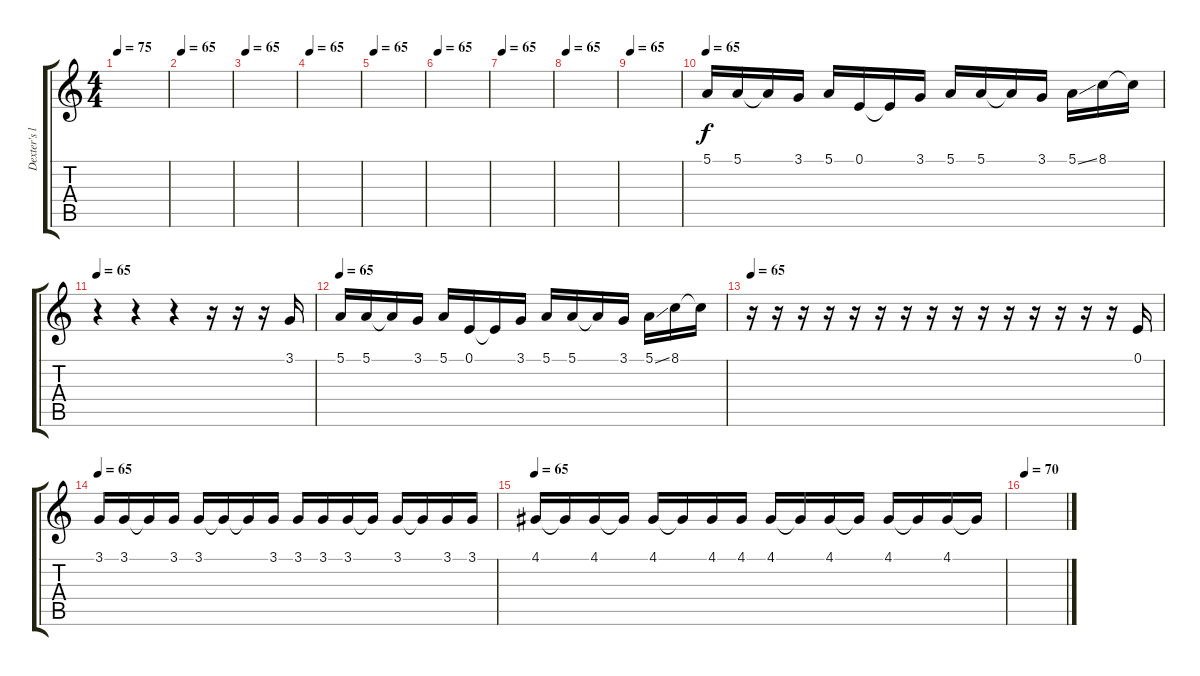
\track ("Dexter's lyrics" "Dexter's l") {instrument oboe}
\staff {score tabs}
\tuning (E4 B3 G3 D3 A2 E2) {hide}
\ts (4 4)
\tempo 75
\tempo 65
\tempo 75
\clef g2
\ks c
|
\tempo 65
|
\tempo 65
|
\tempo 65
|
\tempo 65
|
\tempo 65
|
\tempo 65
|
\tempo 65
|
\tempo 65
|
\tempo 65
5.1.16 5.1.16 5.1{t}.16 3.1.16 5.1.16 0.1.16 0.1{t}.16 3.1.16 5.1.16 5.1.16 5.1{t}.16 3.1.16 5.1{ss}.16 8.1.16 8.1{t}.16 |
\tempo 65
r.4 r.4 r.4 r.16 r.16 r.16 3.1.16 |
\tempo 65
5.1.16 5.1.16 5.1{t}.16 3.1.16 5.1.16 0.1.16 0.1{t}.16 3.1.16 5.1.16 5.1.16 5.1{t}.16 3.1.16 5.1{ss}.16 8.1.16 8.1{t}.16 |
\tempo 65
r.16 r.16 r.16 r.16 r.16 r.16 r.16 r.16 r.16 r.16 r.16 r.16 r.16 r.16 r.16 0.1.16 |
\tempo 65
3.1.16 3.1.16 3.1{t}.16 3.1.16 3.1.16 3.1{t}.16 3.1{t}.16 3.1.16 3.1.16 3.1.16 3.1.16 3.1{t}.16 3.1.16 3.1{t}.16 3.1.16 3.1.16 |
\tempo 65
4.1.16 4.1{t}.16 4.1.16 4.1{t}.16 4.1.16 4.1{t}.16 4.1.16 4.1.16 4.1.16 4.1{t}.16 4.1.16 4.1{t}.16 4.1.16 4.1{t}.16 4.1.16 4.1{t}.16 |
\tempo 70
